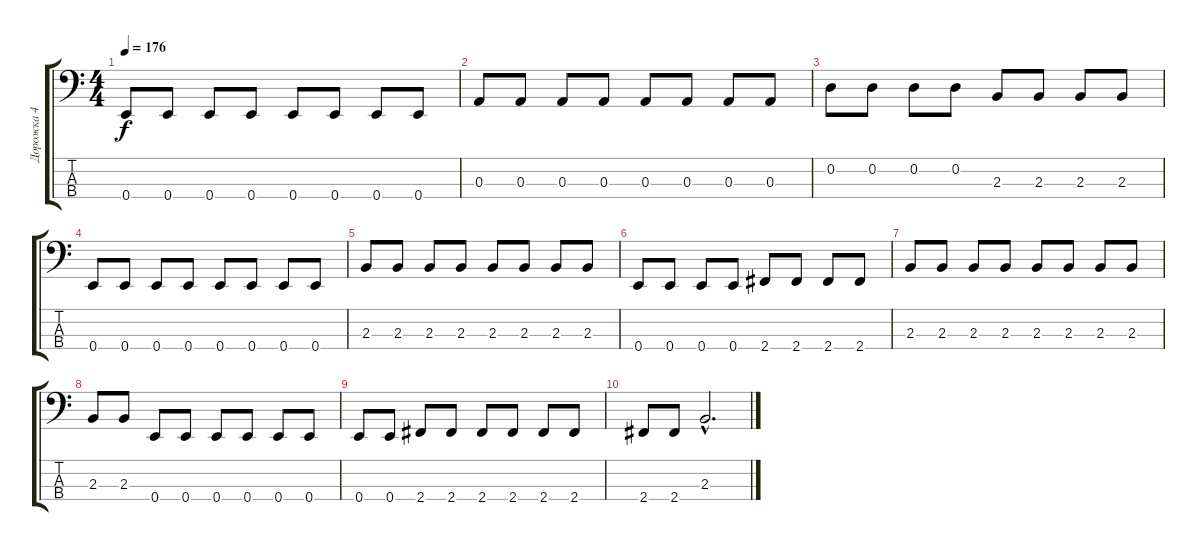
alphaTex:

\track ("Дорожка 4" "Дорожка 4") {instrument electricbassfinger}
\staff {score tabs}
\tuning (G2 D2 A1 E1) {hide}
\ts (4 4)
\tempo 176
\clef f4
\ks c
0.4.8{dy f} 0.4.8 0.4.8 0.4.8 0.4.8 0.4.8 0.4.8 0.4.8 |
0.3.8 0.3.8 0.3.8 0.3.8 0.3.8 0.3.8 0.3.8 0.3.8 |
0.2.8 0.2.8 0.2.8 0.2.8 2.3.8 2.3.8 2.3.8 2.3.8 |
0.4.8 0.4.8 0.4.8 0.4.8 0.4.8 0.4.8 0.4.8 0.4.8 |
2.3.8 2.3.8 2.3.8 2.3.8 2.3.8 2.3.8 2.3.8 2.3.8 |
0.4.8 0.4.8 0.4.8 0.4.8 2.4.8 2.4.8 2.4.8 2.4.8 |
2.3.8 2.3.8 2.3.8 2.3.8 2.3.8 2.3.8 2.3.8 2.3.8 |
2.3.8 2.3.8 0.4.8 0.4.8 0.4.8 0.4.8 0.4.8 0.4.8 |
0.4.8 0.4.8 2.4.8 2.4.8 2.4.8 2.4.8 2.4.8 2.4.8 |
2.4.8 2.4.8 2.3{hac}.2{d}
